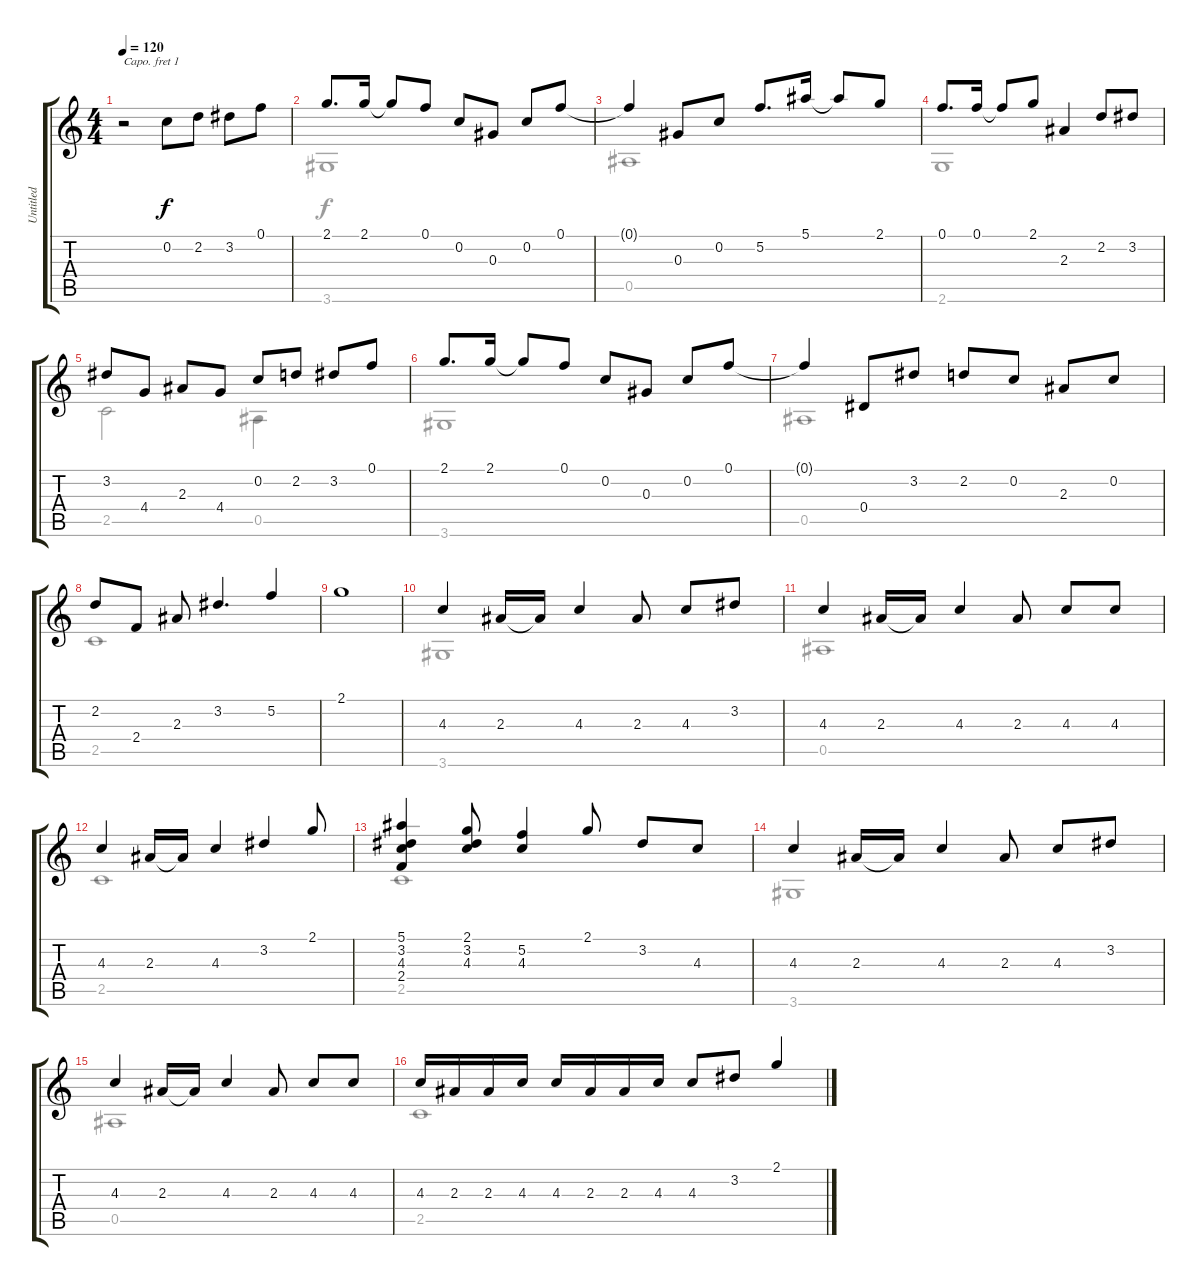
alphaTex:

\track ("Untitled" "Untitled") {instrument acousticguitarnylon}
\staff {score tabs}
\capo 1
\tuning (E4 B3 G3 D3 A2 E2) {hide}
\voice
\ts (4 4)
\tempo 120
\clef g2
\ks c
r.2{dy f instrument acousticguitarnylon} 0.2.8 2.2.8 3.2.8 0.1.8 |
2.1.8{d} 2.1.16 2.1{t}.8 0.1.8 0.2.8 0.3.8 0.2.8 0.1.8 |
0.1{t}.4 0.3.8 0.2.8 5.2.8{d} 5.1.16 5.1{t}.8 2.1.8 |
0.1.8{d} 0.1.16 0.1{t}.8 2.1.8 2.3.4 2.2.8 3.2.8 |
3.2.8 4.4.8 2.3.8 4.4.8 0.2.8 2.2.8 3.2.8 0.1.8 |
2.1.8{d} 2.1.16 2.1{t}.8 0.1.8 0.2.8 0.3.8 0.2.8 0.1.8 |
0.1{t}.4 0.4.8 3.2.8 2.2.8 0.2.8 2.3.8 0.2.8 |
2.2.8 2.4.8 2.3.8 3.2.4{d} 5.2.4 |
2.1.1 |
4.3.4 2.3.16 2.3{t}.16 4.3.4 2.3.8 4.3.8 3.2.8 |
4.3.4 2.3.16 2.3{t}.16 4.3.4 2.3.8 4.3.8 4.3.8 |
4.3.4 2.3.16 2.3{t}.16 4.3.4 3.2.4 2.1.8 |
(5.1 3.2 4.3 2.4).4 (2.1 3.2 4.3).8 (5.2 4.3).4 2.1.8 3.2.8 4.3.8 |
4.3.4 2.3.16 2.3{t}.16 4.3.4 2.3.8 4.3.8 3.2.8 |
4.3.4 2.3.16 2.3{t}.16 4.3.4 2.3.8 4.3.8 4.3.8 |
4.3.16 2.3.16 2.3.16 4.3.16 4.3.16 2.3.16 2.3.16 4.3.16 4.3.8 3.2.8 2.1.4
\voice
\clef g2
\ottava regular
\simile none
\ks c
|
3.6.1 |
0.5.1 |
2.6.1 |
2.5.2 0.5.4 |
3.6.1 |
0.5.1 |
2.5.1 |
|
3.6.1 |
0.5.1 |
2.5.1 |
2.5.1 |
3.6.1 |
0.5.1 |
2.5.1
